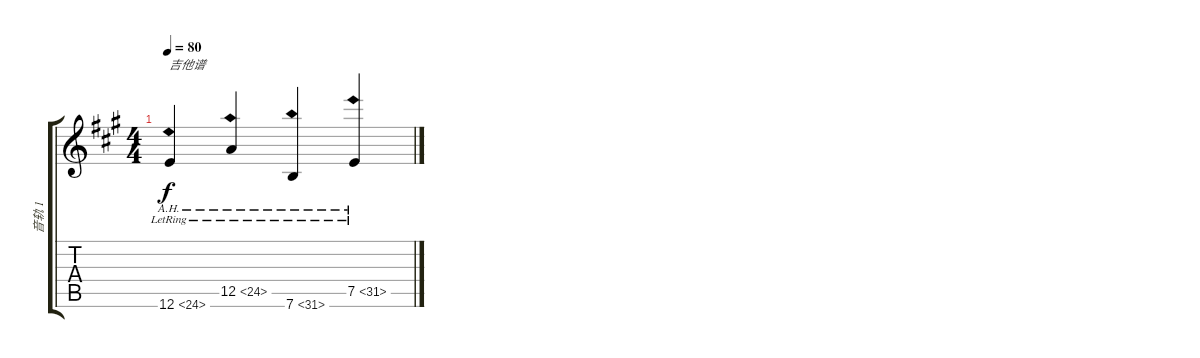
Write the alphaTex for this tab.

\track ("音轨 1" "音轨 1") {instrument acousticguitarsteel}
\staff {score tabs}
\tuning (E4 B3 G3 D3 A2 E2) {hide}
\ts (4 4)
\tempo 80
\clef g2
\ks a
12.6{ah 12 lr}.4{txt "吉他谱" dy f} 12.5{ah 12 lr}.4 7.6{ah 24 lr}.4 7.5{ah 24 lr}.4
